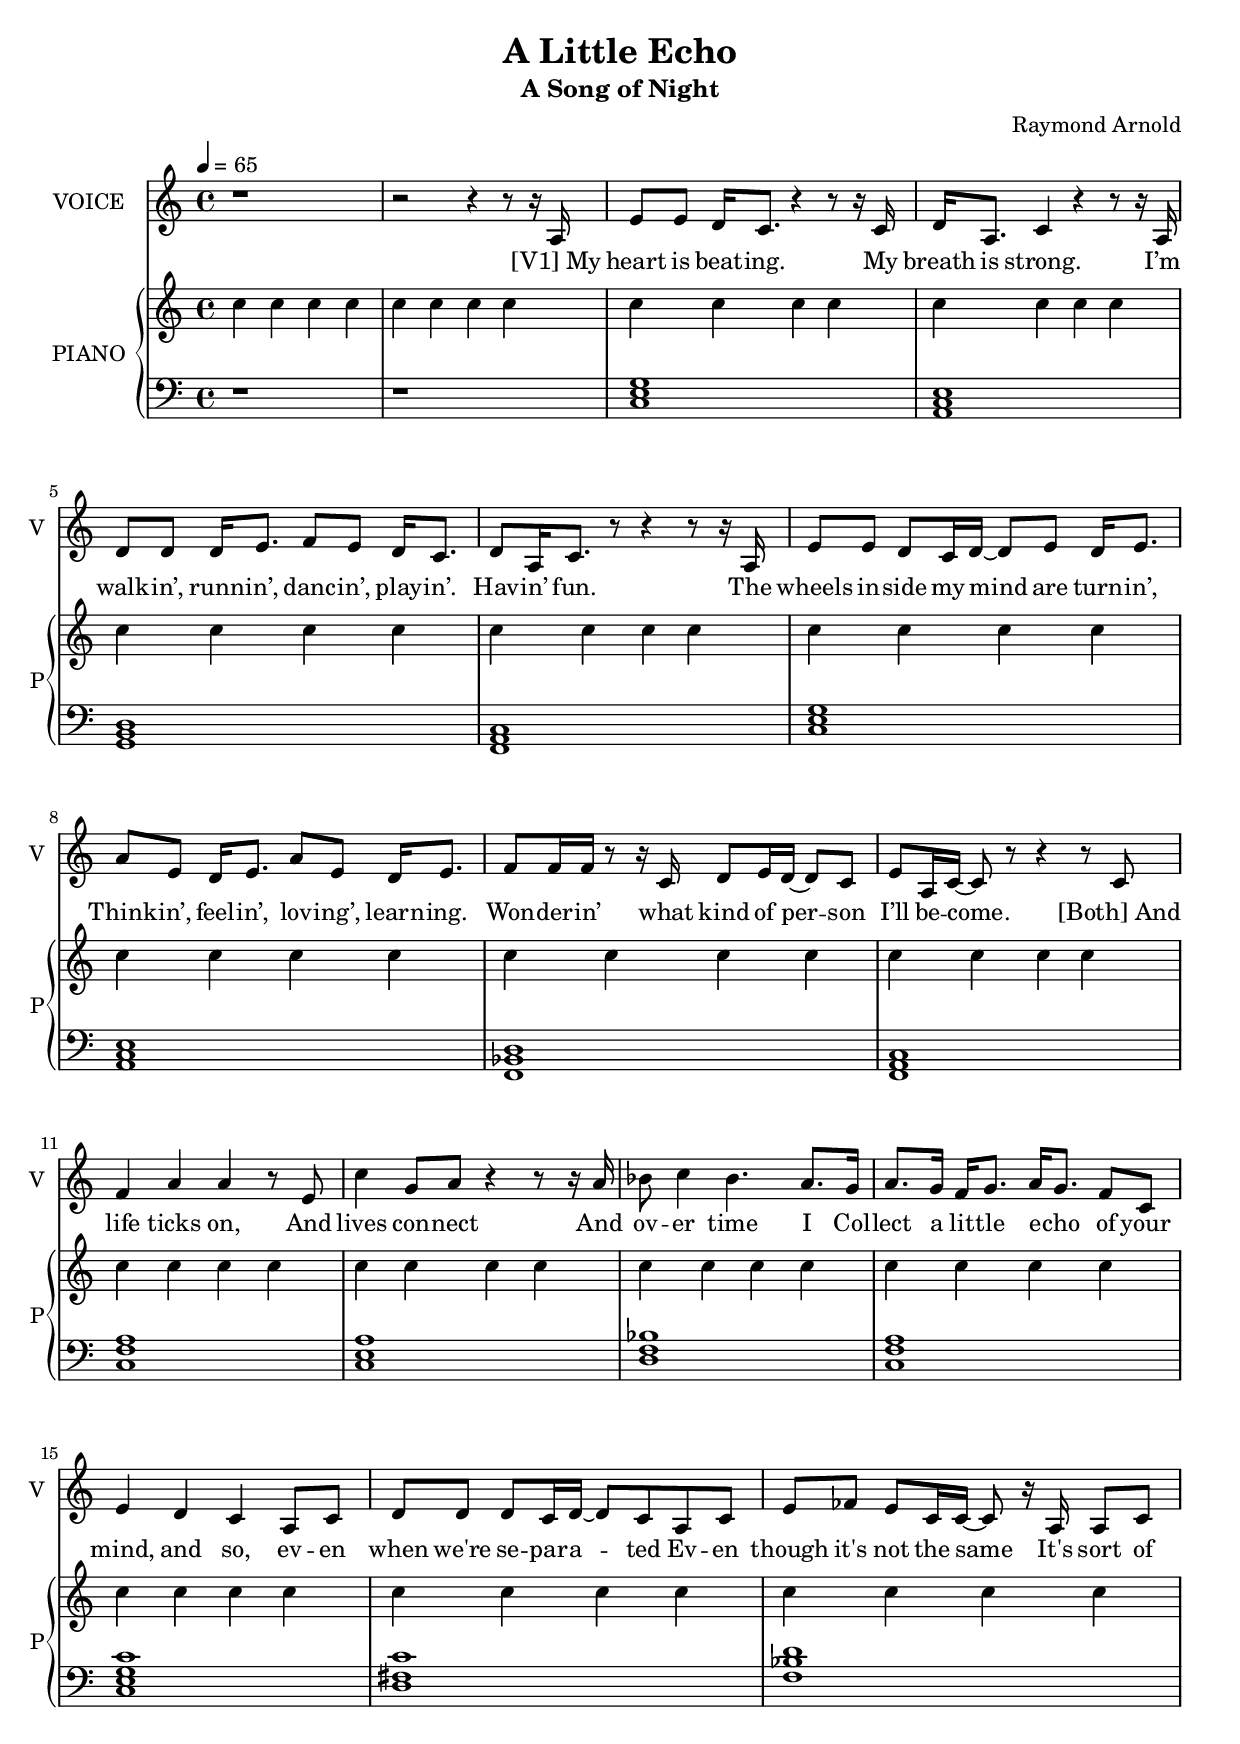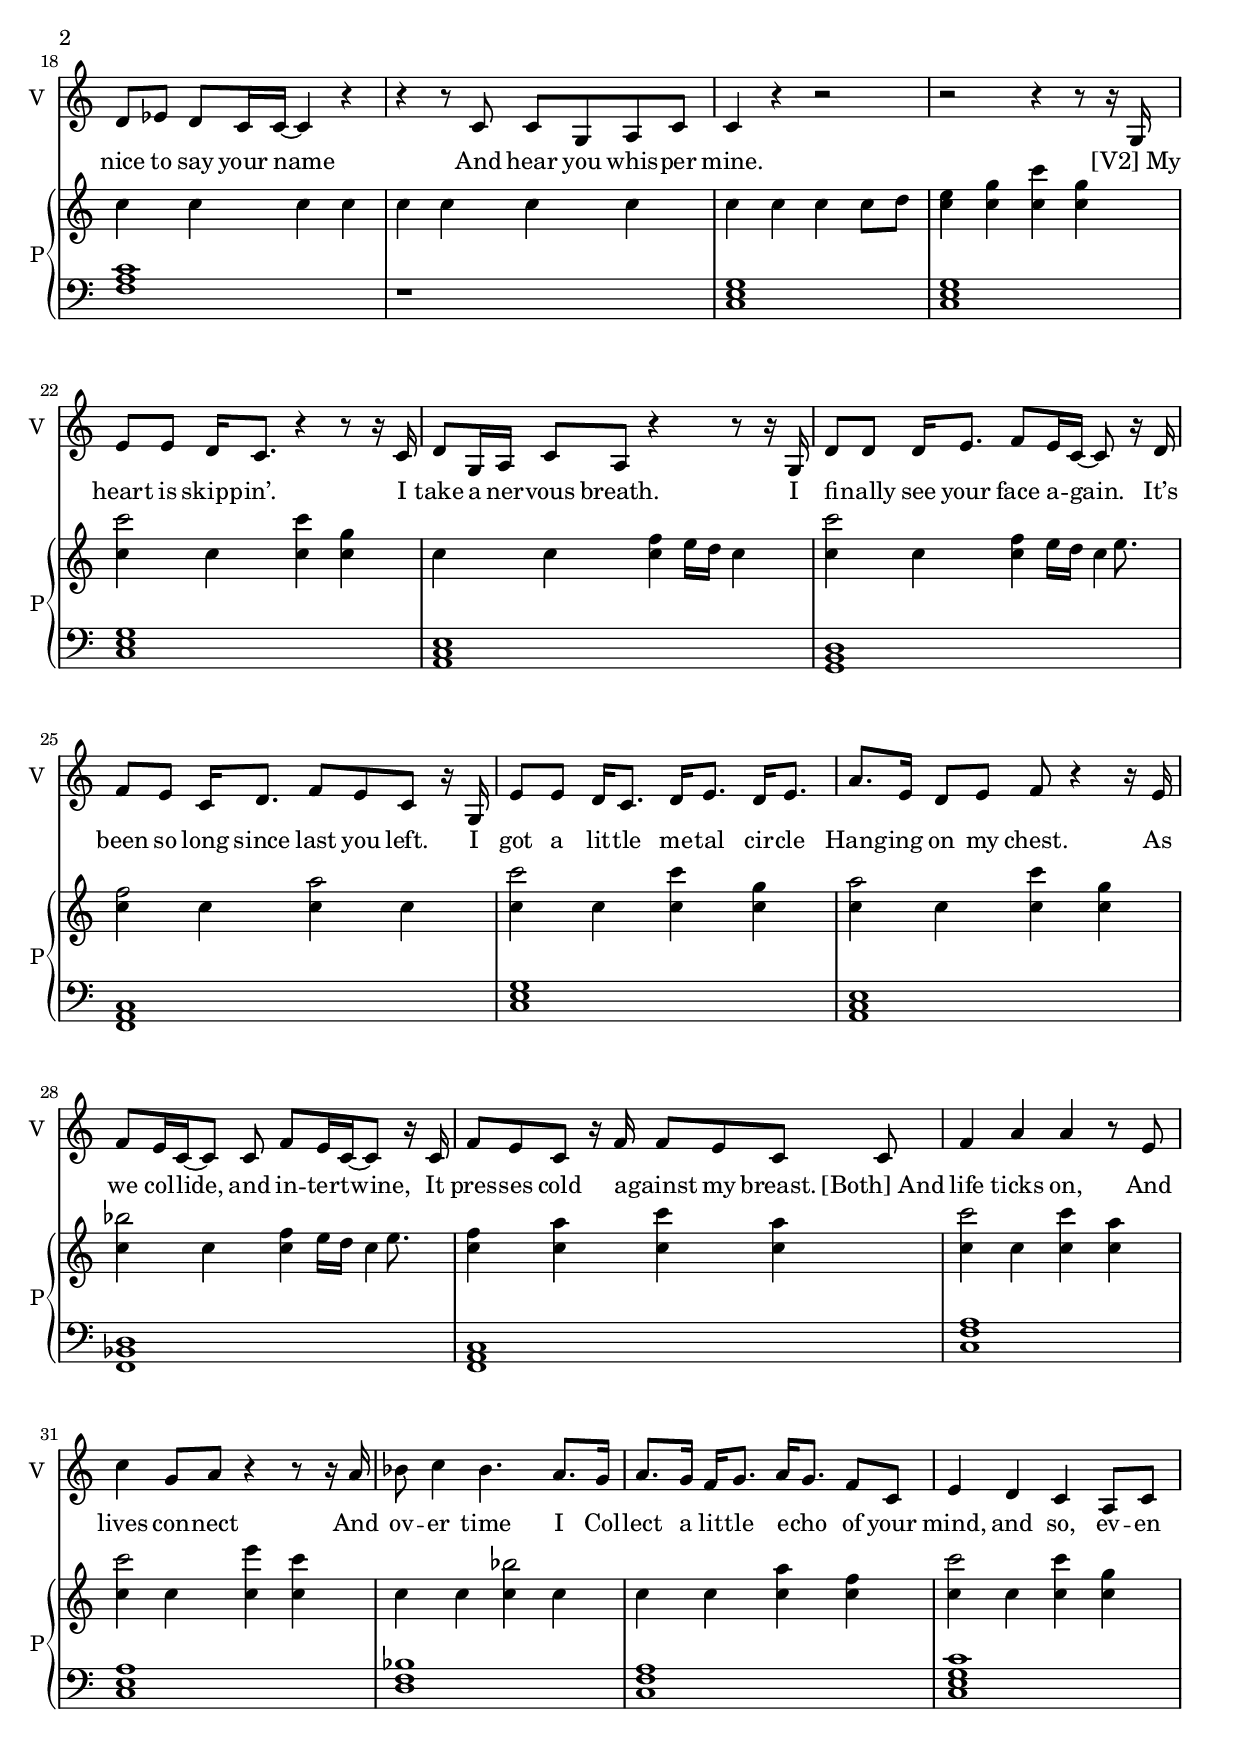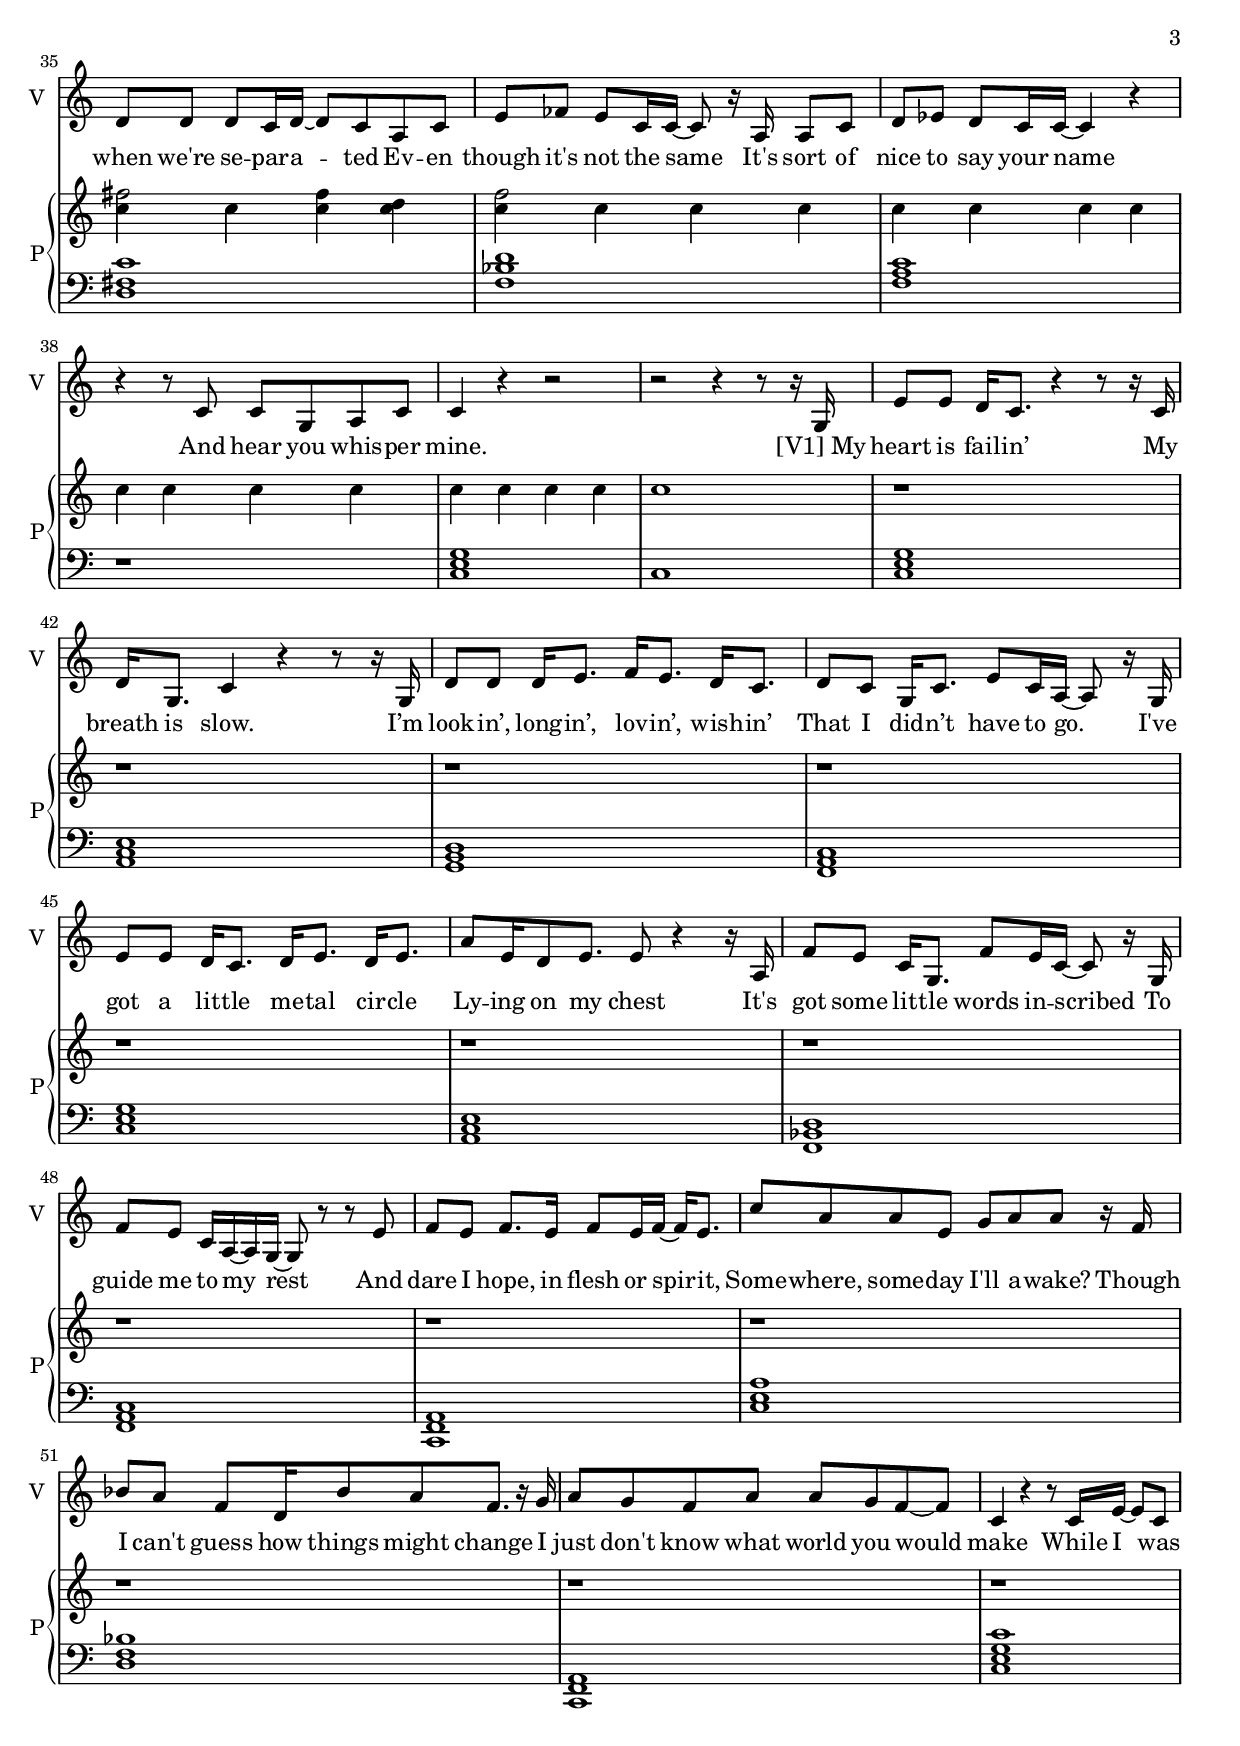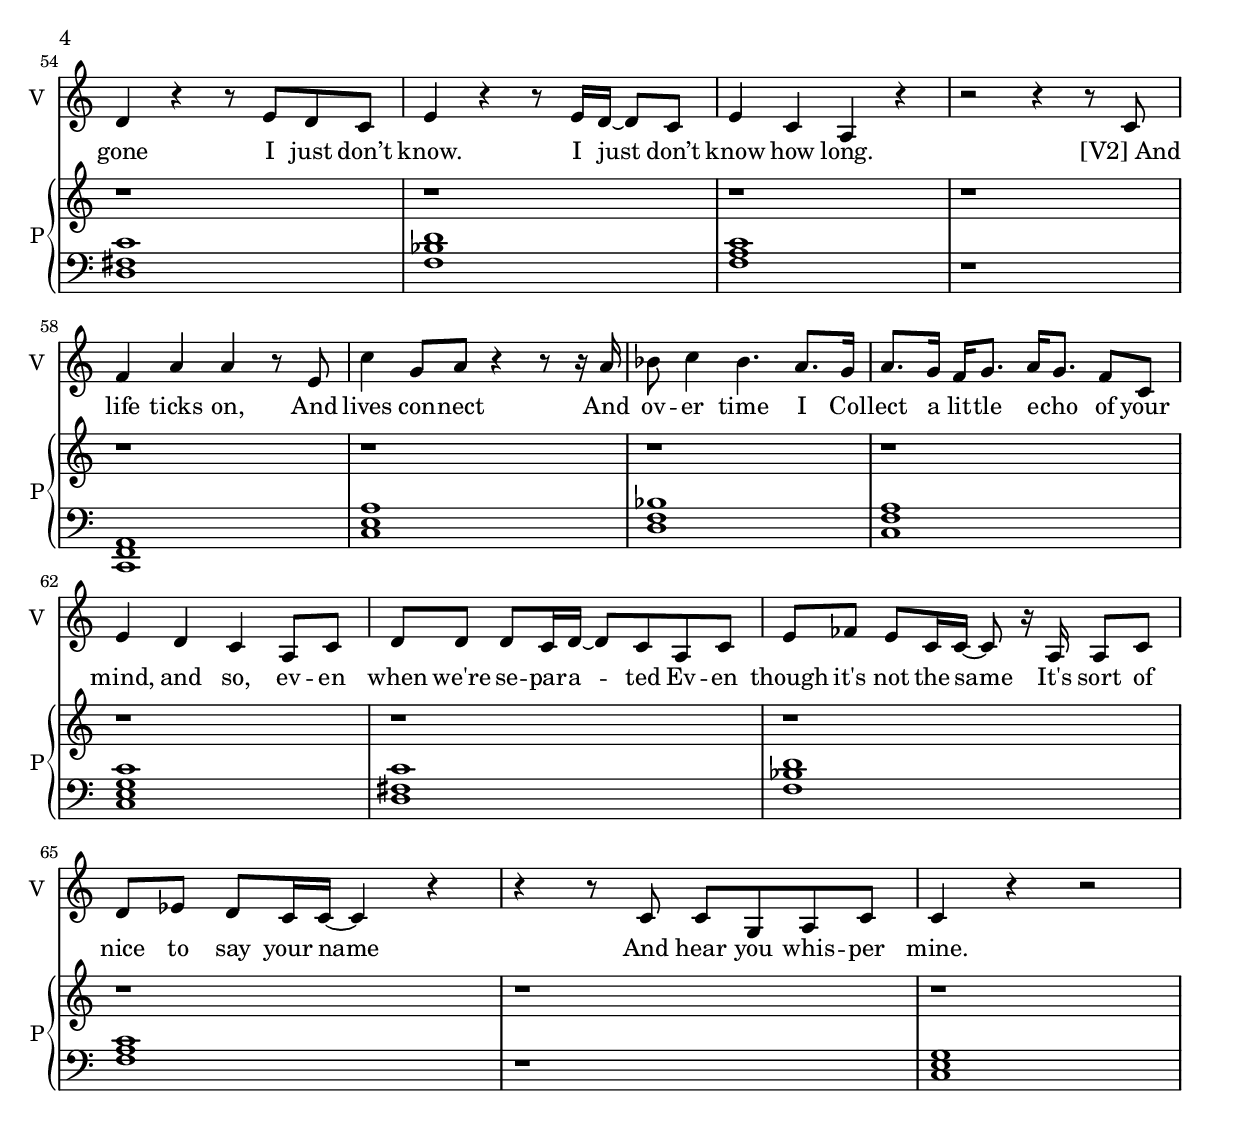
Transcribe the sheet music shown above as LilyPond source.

\version "2.18.2"

#(set-global-staff-size 19)

\header {
  title = "A Little Echo"
  subtitle = "A Song of Night"
  composer = "Raymond Arnold"
}

words = \lyricmode {
"[V1] My" heart is beat -- ing. 
My breath is strong. 
I’m walk -- in’, runn -- in’, danc -- in’, play -- in’. 
Hav -- in’ fun. 

The wheels in -- side my mind are turn -- in’, 
Think -- in’, feel -- in’, lov -- ing’, learn -- ing. 
Won -- der -- in’ what kind of per -- son 
I’ll be -- come. 

"[Both] And" life ticks on, 
And lives con -- nect 
And ov -- er time I 
Col -- lect a lit -- tle e -- cho 
of your mind, and so, ev -- en 
when we're se -- par -- a -- ted 
Ev -- en though it's not the same 
It's sort of nice to say your name 
And hear you whis -- per mine. 

"[V2] My" heart is skipp -- in’. 
I take a ner -- vous breath. 
I fi -- nally see your face a -- gain. 
It’s been so long since last you left. 

I got a lit -- tle me -- tal cir -- cle 
Hang -- ing on my chest. 
As we col -- lide, and in -- ter -- twine, 
It pres -- ses cold a -- gainst my breast. 

"[Both] And" life ticks on, 
And lives con -- nect 
And ov -- er time I 
Col -- lect a lit -- tle e -- cho 
of your mind, 
and so, ev -- en when we're se -- par -- a -- ted 
Ev -- en though it's not the same 
It's sort of nice to say your name 
And hear you whis -- per mine. 

"[V1] My" heart is fail -- in’ 
My breath is slow. 
I’m look -- in’, long -- in’, lov -- in’, wish -- in’ 
That I did -- n’t have to go. 

I've got a lit -- tle me -- tal cir -- cle
Ly -- ing on my chest
It's got some lit -- tle words in -- scribed
To guide me to my rest

And dare I hope, in flesh or spi -- rit,
Some -- where, some -- day I'll a -- wake?
Though I can't guess how things might change
I just don't know what world you would make
While I was gone
I just don’t know. 
I just don’t know how long. 

"[V2] And" life ticks on, 
And lives con -- nect 
And ov -- er time I 
Col -- lect a lit -- tle e -- cho 
of your mind, 
and so, ev -- en when we're se -- par -- a -- ted 
Ev -- en though it's not the same 
It's sort of nice to say your name 
And hear you whis -- per mine.   
}

vocal = \relative c' {
  r1 r2 r4 r8 r16 a e'8 e d16 c8.
  r4 r8 r16 c d a8. c4 r4 r8 r16
  a d8 d d16 e8. f8 e d16 c8.
  d8 a16 c8. r8 r4 r8 r16 
  a e'8 e d c16 d~ d8 e d16 e8.
  a8 e d16 e8. a8  e d16 e8.
  f8 f16 f r8 r16 c d8 e16 d~ d8 c
  e a,16 c~ c8 r8 r4 r8
  c f4 a a r8 e c'4 g8 a r4 r8 r16
  a16 bes8 c4 bes4. a8. g16
  a8. g16 f g8. a16 g8. f8 c
  e4 d c a8 c
  d d d c16 d~ d8 c a c
  e fes e c16 c~ c8 r16 a a8 c
  d ees d c16 c~ c4 r
  r4 r8 c c g a c c4 r4 r2
  r2 r4 r8 r16 g
  e'8 e d16 c8. r4 r8 r16 c
  d8 g,16 a c8 a r4 r8 r16 g
  d'8 d d16 e8. f8 e16 c~ c8 r16 d
  f8 e c16 d8. f8 e c r16 g
  e'8 e d16 c8. d16 e8. d16 e8.
  a e16 d8 e f r4 r16 e
  f8[ e16 c16~ c8] c f[ e16 c~ c8] r16 c
  f8 e c r16 f f8[ e c] c
  f4 a a r8 e c'4 g8 a r4 r8 r16
  a16 bes8 c4 bes4. a8. g16
  a8. g16 f g8. a16 g8. f8 c
  e4 d c a8 c
  d d d c16 d~ d8 c a c
  e fes e c16 c~ c8 r16 a a8 c
  d ees d c16 c~ c4 r
  r4 r8 c c g a c c4 r4 r2
  r2 r4 r8 r16 g
  e'8 e d16 c8. r4 r8 r16 c
  d16 g,8. c4 r4 r8 r16 g
  d'8 d d16 e8. f16 e8. d16 c8.
  d8 c g16 c8. e8 c16 a~ a8 r16 g
  e'8 e d16 c8. d16 e8. d16 e8.
  a8 e16 d8 e8. e8 r4 r16 a,
  f'8 e c16 g8. f'8 e16 c~ c8 r16 g
  f'8 e c16 a~ a g~ g8 r8 r e'
  f e f8. e16 f8 e16 f~ f e8.
  c'8 a a e g a a r16 f
  bes8 a f d16 bes'8 a f8. r16 g
  a8 g f a a g f~ f c4
  r4 r8 c16 e~ e8 c
  d4 r r8 e d c e4 r r8 e16 d~ d8 c
  e4 c a r
  r2 r4 r8  c f4 a a r8 e c'4 g8 a r4 r8 r16
  a16 bes8 c4 bes4. a8. g16
  a8. g16 f g8. a16 g8. f8 c
  e4 d c a8 c
  d d d c16 d~ d8 c a c
  e fes e c16 c~ c8 r16 a a8 c
  d ees d c16 c~ c4 r
  r4 r8 c c g a c c4 r4 r2
}

rp = \relative c'' {
  \repeat unfold 79 {c4} c8 d
  <<
    {
      \repeat unfold 76 {c4}
    }
    {
      e g c g
      c2 c4 g
      s2 f8 e16 d s4
      c'2 f,8 e16 d s e8.
      f2 a
      c c4 g
      a2 c4 g
      bes2 f8 e16 d s e8.
      f4 a c a
      c2 c4 a
      c2 e4 c
      s2 bes2
      s2 a4 f
      c'2 c4 g
      fis2 fis4 d
      f2 s
      s1 s s
    }
  >>
  c1
  \repeat unfold 27 {r1}
}

lp = \relative c {
  \chordmode {
    r1 r c,
    a,,:m g,, 
    f,, c,
    a,,:m bes,,/f
    f,, f,/c c,:1.3.6
    d,:1.3-.6- f,/c c,:1.3.5.8
    d,:1.3.7 bes,/f
    f, r c,
    c, c, a,,:m
    g,, f,,
    c, a,,:m
    f,,:1.4.6 f,,
    f,/c c,:1.3.6
    d,:1.3-.6- f,/c c,:1.3.5.8
    d,:1.3.7 bes,/f
    f, r c,
    c,:1
    c, a,,:m
    g,, f,, c, a,,:m
    bes,,/f f,,
    f,,/c c,:1.3.6
    d,:1.3-.6-
    f,,/c c,:1.3.5.8
    d,:1.3.7
    bes,/f f,
    r f,,/c c,:1.3.6
        d,:1.3-.6- f,/c c,:1.3.5.8
    d,:1.3.7 bes,/f
    f, r c,
  }
}

\score {
  <<
    \new Voice = "one" {
      \tempo 4 = 65
      \set Staff.midiInstrument = #"voice oohs"
      \set Staff.midiMinimumVolume = #0.8
      \set Staff.midiMaximumVolume = #1
      \set Staff.instrumentName = #"VOICE"
      \set Staff.shortInstrumentName = #"V"
      \vocal
    }
    \new Lyrics \lyricsto "one" {
      \words
    }
    \new PianoStaff <<
      \set PianoStaff.instrumentName = #"PIANO"
      \set PianoStaff.shortInstrumentName = #"P"
      \new Voice {
          \set Staff.midiMinimumVolume = #0.6
          \set Staff.midiMaximumVolume = #0.8
          \rp
        
      }
      \new Voice {
          \set Staff.midiMinimumVolume = #0.4
          \set Staff.midiMaximumVolume = #0.6
          \clef bass
          \lp
        
      }
    >>
  >>
  \layout {}
  \midi {}
}